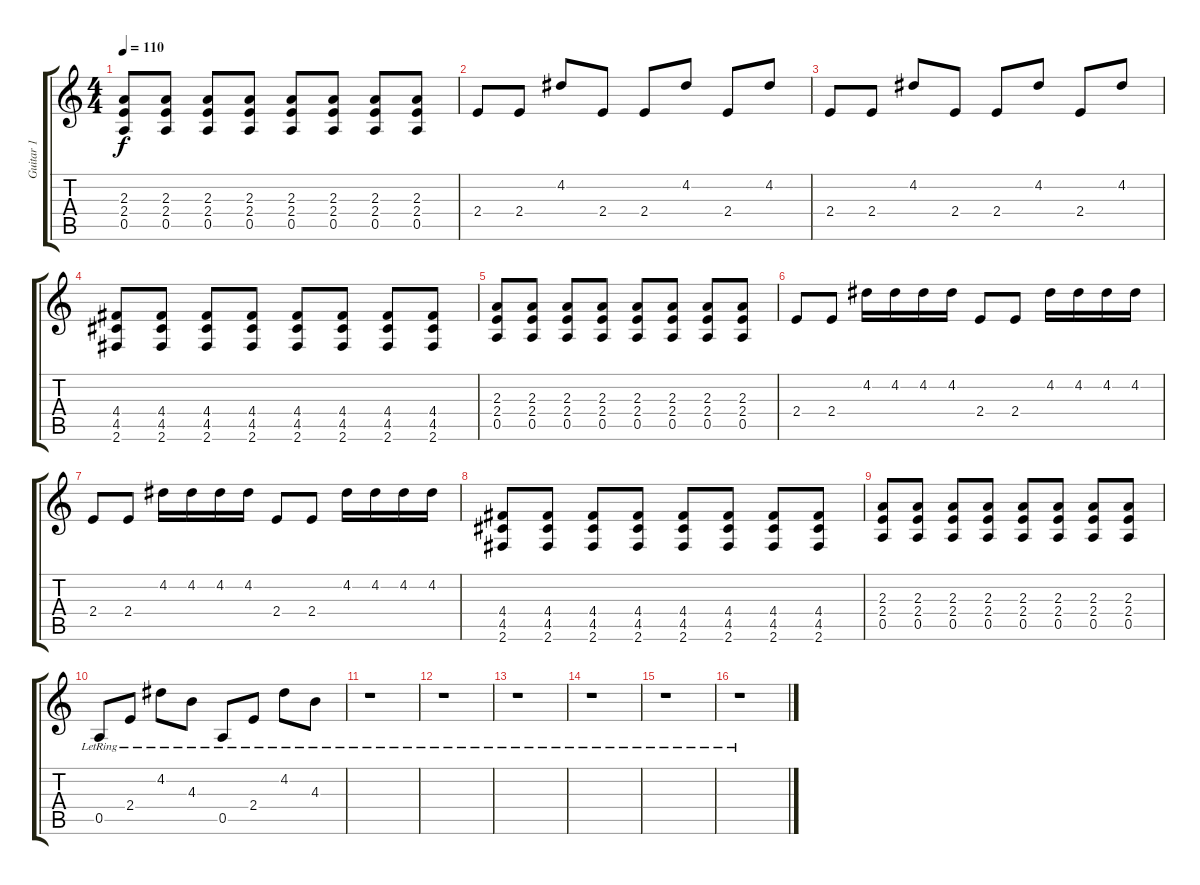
\track ("Guitar 1" "Guitar 1") {instrument distortionguitar}
\staff {score tabs}
\tuning (E4 B3 G3 D3 A2 E2) {hide}
\ts (4 4)
\tempo 110
\clef g2
\ks c
(2.3 2.4 0.5).8{dy f} (2.3 2.4 0.5).8 (2.3 2.4 0.5).8 (2.3 2.4 0.5).8 (2.3 2.4 0.5).8 (2.3 2.4 0.5).8 (2.3 2.4 0.5).8 (2.3 2.4 0.5).8 |
2.4.8 2.4.8 4.2.8 2.4.8 2.4.8 4.2.8 2.4.8 4.2.8 |
2.4.8 2.4.8 4.2.8 2.4.8 2.4.8 4.2.8 2.4.8 4.2.8 |
(4.4 4.5 2.6).8 (4.4 4.5 2.6).8 (4.4 4.5 2.6).8 (4.4 4.5 2.6).8 (4.4 4.5 2.6).8 (4.4 4.5 2.6).8 (4.4 4.5 2.6).8 (4.4 4.5 2.6).8 |
(2.3 2.4 0.5).8 (2.3 2.4 0.5).8 (2.3 2.4 0.5).8 (2.3 2.4 0.5).8 (2.3 2.4 0.5).8 (2.3 2.4 0.5).8 (2.3 2.4 0.5).8 (2.3 2.4 0.5).8 |
2.4.8 2.4.8 4.2.16 4.2.16 4.2.16 4.2.16 2.4.8 2.4.8 4.2.16 4.2.16 4.2.16 4.2.16 |
2.4.8 2.4.8 4.2.16 4.2.16 4.2.16 4.2.16 2.4.8 2.4.8 4.2.16 4.2.16 4.2.16 4.2.16 |
(4.4 4.5 2.6).8 (4.4 4.5 2.6).8 (4.4 4.5 2.6).8 (4.4 4.5 2.6).8 (4.4 4.5 2.6).8 (4.4 4.5 2.6).8 (4.4 4.5 2.6).8 (4.4 4.5 2.6).8 |
(2.3 2.4 0.5).8 (2.3 2.4 0.5).8 (2.3 2.4 0.5).8 (2.3 2.4 0.5).8 (2.3 2.4 0.5).8 (2.3 2.4 0.5).8 (2.3 2.4 0.5).8 (2.3 2.4 0.5).8 |
0.5{lr}.8 2.4{lr}.8 4.2{lr}.8 4.3{lr}.8 0.5{lr}.8 2.4{lr}.8 4.2{lr}.8 4.3{lr}.8 |
r.1 |
r.1 |
r.1 |
r.1 |
r.1 |
r.1
